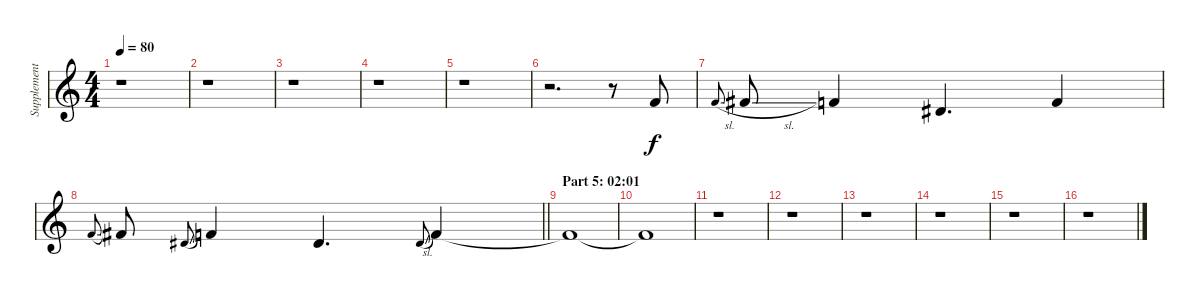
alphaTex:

\track ("Supplementary Vocal Track" "Supplement") {instrument tenorsax}
\staff {score}
\tuning (E4 B3 G3 D3 A2 E2) {hide}
\ts (4 4)
\tempo 80
\clef g2
\ks c
r.1{dy f} |
r.1 |
r.1 |
r.1 |
r.1 |
r.2{d} r.8 10.3.8 |
10.3{sl}.8{gr onbeat} 11.3{sl}.8 10.3.4 8.3.4{d} 10.3.4 |
\barLineRight lightlight
10.3{sl}.8{gr onbeat} 11.3.8 8.3{sl}.8{gr onbeat} 10.3.4 8.3.4{d} 8.3{sl}.8{gr onbeat} 10.3.4 |
\section ("" "Part 5: 02:01")
10.3{t}.1{volume 0} |
10.3{t}.1 |
r.1 |
r.1 |
r.1 |
r.1 |
r.1 |
r.1
